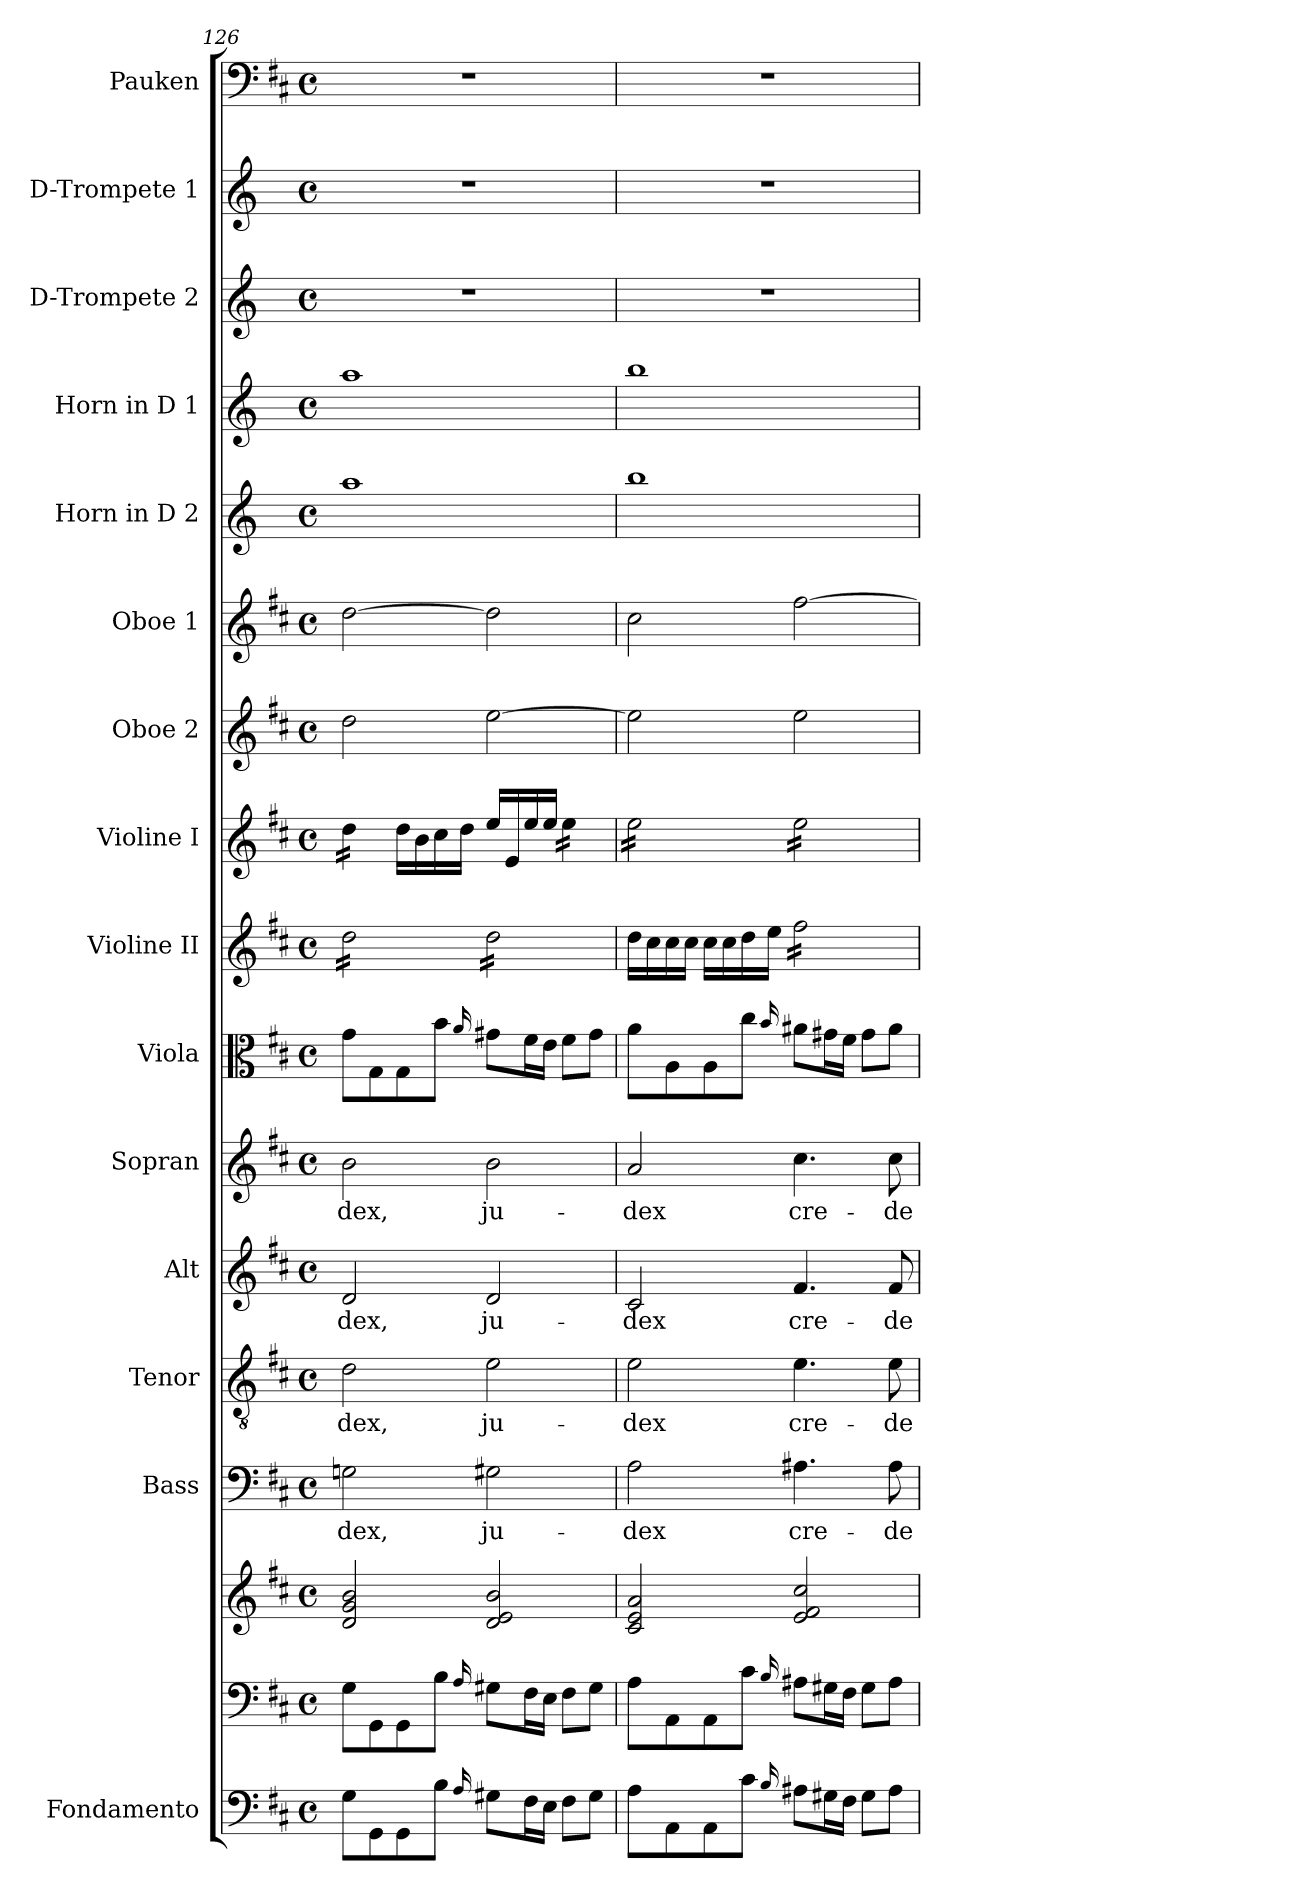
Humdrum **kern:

**kern	**kern	**kern	**kern	**text	**kern	**text	**kern	**text	**kern	**text	**kern	**kern	**kern	**kern	**kern	**kern	**kern	**kern	**kern	**kern
*part16	*part15	*part15	*part14	*part14	*part13	*part13	*part12	*part12	*part11	*part11	*part10	*part9	*part8	*part7	*part6	*part5	*part4	*part3	*part2	*part1
*staff17	*staff16	*staff15	*staff14	*staff14	*staff13	*staff13	*staff12	*staff12	*staff11	*staff11	*staff10	*staff9	*staff8	*staff7	*staff6	*staff5	*staff4	*staff3	*staff2	*staff1
*I"Fondamento	*	*	*I"Bass	*	*I"Tenor	*	*I"Alt	*	*I"Sopran	*	*I"Viola	*I"Violine II	*I"Violine I	*I"Oboe 2	*I"Oboe 1	*I"Horn in D 2	*I"Horn in D 1	*I"D-Trompete 2	*I"D-Trompete 1	*I"Pauken
*I'F.	*	*	*I'B.	*	*I'T.	*	*I'A.	*	*I'S.	*	*I'Vla.	*I'Vl. II	*I'Vl. I	*I'Ob. 2	*I'Ob. 1	*	*	*I'D Trp. 2	*I'D Trp. 1	*I'Pk.
*clefF4	*clefF4	*clefG2	*clefF4	*	*clefGv2	*	*clefG2	*	*clefG2	*	*clefC3	*clefG2	*clefG2	*clefG2	*clefG2	*clefG2	*clefG2	*clefG2	*clefG2	*clefF4
*ITrd7c12	*	*	*	*	*	*	*	*	*	*	*	*	*	*	*	*ITrd6c10	*ITrd6c10	*ITrd-1c-2	*ITrd-1c-2	*
*k[f#c#]	*k[f#c#]	*k[f#c#]	*k[f#c#]	*	*k[f#c#]	*	*k[f#c#]	*	*k[f#c#]	*	*k[f#c#]	*k[f#c#]	*k[f#c#]	*k[f#c#]	*k[f#c#]	*k[f#c#]	*k[f#c#]	*k[f#c#]	*k[f#c#]	*k[f#c#]
*D:	*D:	*D:	*D:	*	*D:	*	*D:	*	*D:	*	*D:	*D:	*D:	*D:	*D:	*D:	*D:	*D:	*D:	*D:
*M4/4	*M4/4	*M4/4	*M4/4	*	*M4/4	*	*M4/4	*	*M4/4	*	*M4/4	*M4/4	*M4/4	*M4/4	*M4/4	*M4/4	*M4/4	*M4/4	*M4/4	*M4/4
*met(c)	*met(c)	*met(c)	*met(c)	*	*met(c)	*	*met(c)	*	*met(c)	*	*met(c)	*met(c)	*met(c)	*met(c)	*met(c)	*met(c)	*met(c)	*met(c)	*met(c)	*met(c)
=126	=126	=126	=126	=126	=126	=126	=126	=126	=126	=126	=126	=126	=126	=126	=126	=126	=126	=126	=126	=126
!	!	!	!	!LO:LY:b	!	!LO:LY:b	!	!LO:LY:b	!	!LO:LY:b	!	!	!	!	!	!	!	!	!	!
*	*	*	*	*	*	*	*	*	*	*	*	*tremolo	*	*	*	*	*	*	*	*
*	*	*	*	*	*	*	*	*	*	*	*	*	*tremolo	*	*	*	*	*	*	*
8GG\L	8G\L	2d/ 2g/ 2b/	2Gn\	-dex,	2d\	-dex,	2d/	-dex,	2b\	-dex,	8g\L	16dd\LL	16dd\LL	2dd\	[2dd\	1b	1b	1r	1r	1r
.	.	.	.	.	.	.	.	.	.	.	.	16dd\	16dd\	.	.	.	.	.	.	.
8GGG\	8GG\	.	.	.	.	.	.	.	.	.	8G\	16dd\	16dd\	.	.	.	.	.	.	.
.	.	.	.	.	.	.	.	.	.	.	.	16dd\	16dd\JJ	.	.	.	.	.	.	.
*	*	*	*	*	*	*	*	*	*	*	*	*	*Xtremolo	*	*	*	*	*	*	*
8GGG\	8GG\	.	.	.	.	.	.	.	.	.	8G\	16dd\	16dd\LL	.	.	.	.	.	.	.
.	.	.	.	.	.	.	.	.	.	.	.	16dd\	16b\	.	.	.	.	.	.	.
8BB\J	8B\J	.	.	.	.	.	.	.	.	.	8b\J	16dd\	16cc#\	.	.	.	.	.	.	.
.	.	.	.	.	.	.	.	.	.	.	.	16dd\JJ	16dd\JJ	.	.	.	.	.	.	.
16qqAA/	16qqA/	.	.	.	.	.	.	.	.	.	16qqa/	.	.	.	.	.	.	.	.	.
!	!	!	!	!LO:LY:b	!	!LO:LY:b	!	!LO:LY:b	!	!LO:LY:b	!	!	!	!	!	!	!	!	!	!
8GG#X\L	8G#X\L	2d/ 2e/ 2b/	2G#X\	ju-	2e\	ju-	2d/	ju-	2b\	ju-	8g#X\L	16dd\LL	16ee/LL	[2ee\	2dd\]	.	.	.	.	.
.	.	.	.	.	.	.	.	.	.	.	.	16dd\	16e/	.	.	.	.	.	.	.
16FF#\L	16F#\L	.	.	.	.	.	.	.	.	.	16f#\L	16dd\	16ee/	.	.	.	.	.	.	.
16EE\JJ	16E\JJ	.	.	.	.	.	.	.	.	.	16e\JJ	16dd\	16ee/JJ	.	.	.	.	.	.	.
*	*	*	*	*	*	*	*	*	*	*	*	*	*tremolo	*	*	*	*	*	*	*
8FF#\L	8F#\L	.	.	.	.	.	.	.	.	.	8f#\L	16dd\	16ee\LL	.	.	.	.	.	.	.
.	.	.	.	.	.	.	.	.	.	.	.	16dd\	16ee\	.	.	.	.	.	.	.
8GG#\J	8G#\J	.	.	.	.	.	.	.	.	.	8g#\J	16dd\	16ee\	.	.	.	.	.	.	.
.	.	.	.	.	.	.	.	.	.	.	.	16dd\JJ	16ee\JJ	.	.	.	.	.	.	.
*	*	*	*	*	*	*	*	*	*	*	*	*Xtremolo	*	*	*	*	*	*	*	*
=127	=127	=127	=127	=127	=127	=127	=127	=127	=127	=127	=127	=127	=127	=127	=127	=127	=127	=127	=127	=127
!	!	!	!	!LO:LY:b	!	!LO:LY:b	!	!LO:LY:b	!	!LO:LY:b	!	!	!	!	!	!	!	!	!	!
8AA\L	8A\L	2c#/ 2e/ 2a/	2A\	-dex	2e\	-dex	2c#/	-dex	2a/	-dex	8a\L	16dd\LL	16ee\LL	2ee\]	2cc#\	1cc#	1cc#	1r	1r	1r
.	.	.	.	.	.	.	.	.	.	.	.	16cc#\	16ee\	.	.	.	.	.	.	.
8AAA\	8AA\	.	.	.	.	.	.	.	.	.	8A\	16cc#\	16ee\	.	.	.	.	.	.	.
.	.	.	.	.	.	.	.	.	.	.	.	16cc#\JJ	16ee\	.	.	.	.	.	.	.
8AAA\	8AA\	.	.	.	.	.	.	.	.	.	8A\	16cc#\LL	16ee\	.	.	.	.	.	.	.
.	.	.	.	.	.	.	.	.	.	.	.	16cc#\	16ee\	.	.	.	.	.	.	.
8C#\J	8c#\J	.	.	.	.	.	.	.	.	.	8cc#\J	16dd\	16ee\	.	.	.	.	.	.	.
.	.	.	.	.	.	.	.	.	.	.	.	16ee\JJ	16ee\JJ	.	.	.	.	.	.	.
16qqBB/	16qqB/	.	.	.	.	.	.	.	.	.	16qqb/	.	.	.	.	.	.	.	.	.
!	!	!	!	!LO:LY:b	!	!LO:LY:b	!	!LO:LY:b	!	!LO:LY:b	!	!	!	!	!	!	!	!	!	!
*	*	*	*	*	*	*	*	*	*	*	*	*tremolo	*	*	*	*	*	*	*	*
8AA#X\L	8A#X\L	2e/ 2f#/ 2cc#/	4.A#X\	cre-	4.e\	cre-	4.f#/	cre-	4.cc#\	cre-	8a#X\L	16ff#\LL	16ee\LL	2ee\	[2ff#\	.	.	.	.	.
.	.	.	.	.	.	.	.	.	.	.	.	16ff#\	16ee\	.	.	.	.	.	.	.
16GG#X\L	16G#X\L	.	.	.	.	.	.	.	.	.	16g#X\L	16ff#\	16ee\	.	.	.	.	.	.	.
16FF#\JJ	16F#\JJ	.	.	.	.	.	.	.	.	.	16f#\JJ	16ff#\	16ee\	.	.	.	.	.	.	.
8GG#\L	8G#\L	.	.	.	.	.	.	.	.	.	8g#\L	16ff#\	16ee\	.	.	.	.	.	.	.
.	.	.	.	.	.	.	.	.	.	.	.	16ff#\	16ee\	.	.	.	.	.	.	.
!	!	!	!	!LO:LY:b	!	!LO:LY:b	!	!LO:LY:b	!	!LO:LY:b	!	!	!	!	!	!	!	!	!	!
8AA#\J	8A#\J	.	8A#\	-de-	8e\	-de-	8f#/	-de-	8cc#\	-de-	8a#\J	16ff#\	16ee\	.	.	.	.	.	.	.
.	.	.	.	.	.	.	.	.	.	.	.	16ff#\JJ	16ee\JJ	.	.	.	.	.	.	.
*	*	*	*	*	*	*	*	*	*	*	*	*	*Xtremolo	*	*	*	*	*	*	*
*	*	*	*	*	*	*	*	*	*	*	*	*Xtremolo	*	*	*	*	*	*	*	*
=	=	=	=	=	=	=	=	=	=	=	=	=	=	=	=	=	=	=	=	=
*-	*-	*-	*-	*-	*-	*-	*-	*-	*-	*-	*-	*-	*-	*-	*-	*-	*-	*-	*-	*-
